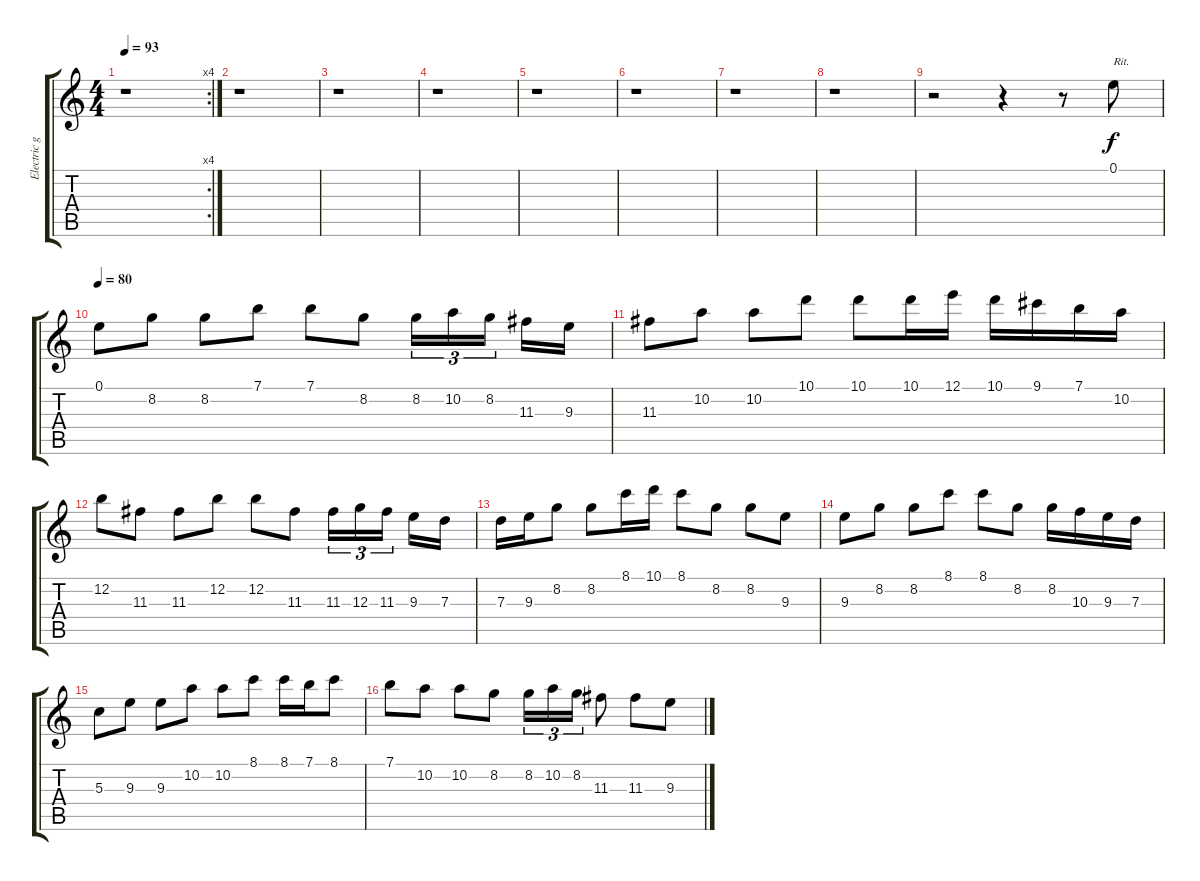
\track ("Electric guitar" "Electric g") {instrument distortionguitar}
\staff {score tabs}
\tuning (E4 B3 G3 D3 A2 E2) {hide}
\rc 4
\ts (4 4)
\tempo 93
\clef g2
\ks c
r.1{dy f} |
r.1 |
r.1 |
r.1 |
r.1 |
r.1 |
r.1 |
r.1 |
r.2 r.4 r.8 0.1.8{txt "Rit."} |
\tempo 80
0.1.8 8.2.8 8.2.8 7.1.8 7.1.8 8.2.8 8.2.16{tu (3 2)} 10.2.16{tu (3 2)} 8.2.16{tu (3 2)} 11.3.16 9.3.16 |
11.3.8 10.2.8 10.2.8 10.1.8 10.1.8 10.1.16 12.1.16 10.1.16 9.1.16 7.1.16 10.2.16 |
12.2.8 11.3.8 11.3.8 12.2.8 12.2.8 11.3.8 11.3.16{tu (3 2)} 12.3.16{tu (3 2)} 11.3.16{tu (3 2)} 9.3.16 7.3.16 |
7.3.16 9.3.16 8.2.8 8.2.8 8.1.16 10.1.16 8.1.8 8.2.8 8.2.8 9.3.8 |
9.3.8 8.2.8 8.2.8 8.1.8 8.1.8 8.2.8 8.2.16 10.3.16 9.3.16 7.3.16 |
5.3.8 9.3.8 9.3.8 10.2.8 10.2.8 8.1.8 8.1.16 7.1.16 8.1.8 |
7.1.8 10.2.8 10.2.8 8.2.8 8.2.16{tu (3 2)} 10.2.16{tu (3 2)} 8.2.16{tu (3 2)} 11.3.8 11.3.8 9.3.8
